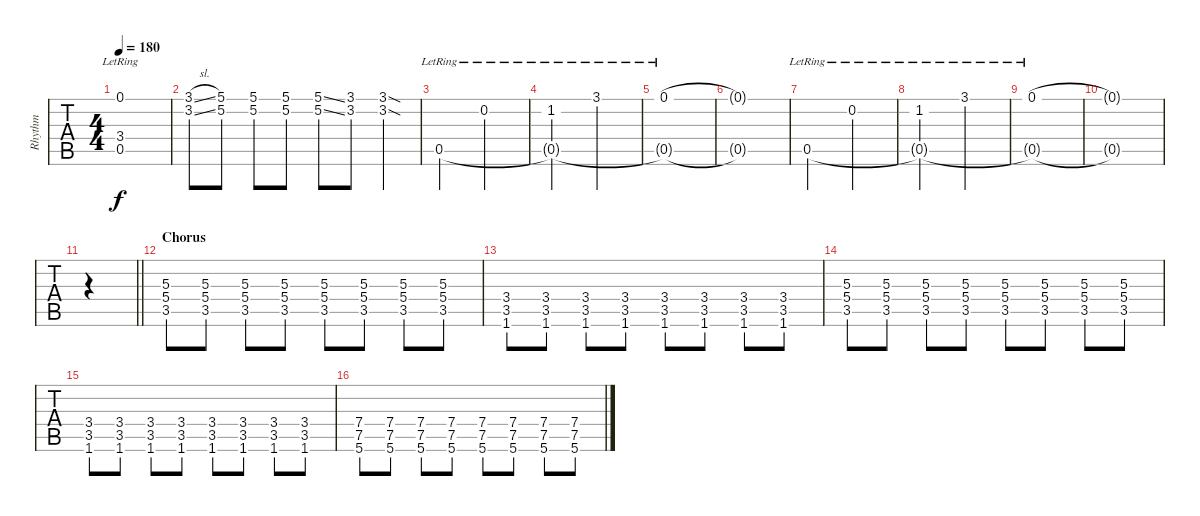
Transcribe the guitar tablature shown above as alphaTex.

\track ("Rhythm" "Rhythm") {instrument overdrivenguitar}
\staff {tabs}
\tuning (E4 B3 G3 D3 A2 E2) {hide}
\ts (4 4)
\tempo 180
\clef g2
\ks c
(0.1{lr} 3.4{t} 0.5{t}).1{dy f} |
(3.1{sl} 3.2{sl}).8 (5.1 5.2).8 (5.1 5.2).8 (5.1 5.2).8 (5.1{ss} 5.2{ss}).8 (3.1 3.2).8 (3.1{sod} 3.2{sod}).4 |
0.5{lr}.2 0.2{lr}.2 |
(1.2{lr} 0.5{t}).2 3.1{lr}.2 |
(0.1{lr} 0.5{t}).1 |
(0.1{t} 0.5{t}).1 |
0.5{lr}.2 0.2{lr}.2 |
(1.2{lr} 0.5{t}).2 3.1{lr}.2 |
(0.1{lr} 0.5{t}).1 |
(0.1{t} 0.5{t}).1 |
\barLineRight lightlight
|
\section ("" "Chorus")
(5.3 5.4 3.5).8 (5.3 5.4 3.5).8 (5.3 5.4 3.5).8 (5.3 5.4 3.5).8 (5.3 5.4 3.5).8 (5.3 5.4 3.5).8 (5.3 5.4 3.5).8 (5.3 5.4 3.5).8 |
(3.4 3.5 1.6).8 (3.4 3.5 1.6).8 (3.4 3.5 1.6).8 (3.4 3.5 1.6).8 (3.4 3.5 1.6).8 (3.4 3.5 1.6).8 (3.4 3.5 1.6).8 (3.4 3.5 1.6).8 |
(5.3 5.4 3.5).8 (5.3 5.4 3.5).8 (5.3 5.4 3.5).8 (5.3 5.4 3.5).8 (5.3 5.4 3.5).8 (5.3 5.4 3.5).8 (5.3 5.4 3.5).8 (5.3 5.4 3.5).8 |
(3.4 3.5 1.6).8 (3.4 3.5 1.6).8 (3.4 3.5 1.6).8 (3.4 3.5 1.6).8 (3.4 3.5 1.6).8 (3.4 3.5 1.6).8 (3.4 3.5 1.6).8 (3.4 3.5 1.6).8 |
(7.4 7.5 5.6).8 (7.4 7.5 5.6).8 (7.4 7.5 5.6).8 (7.4 7.5 5.6).8 (7.4 7.5 5.6).8 (7.4 7.5 5.6).8 (7.4 7.5 5.6).8 (7.4 7.5 5.6).8
